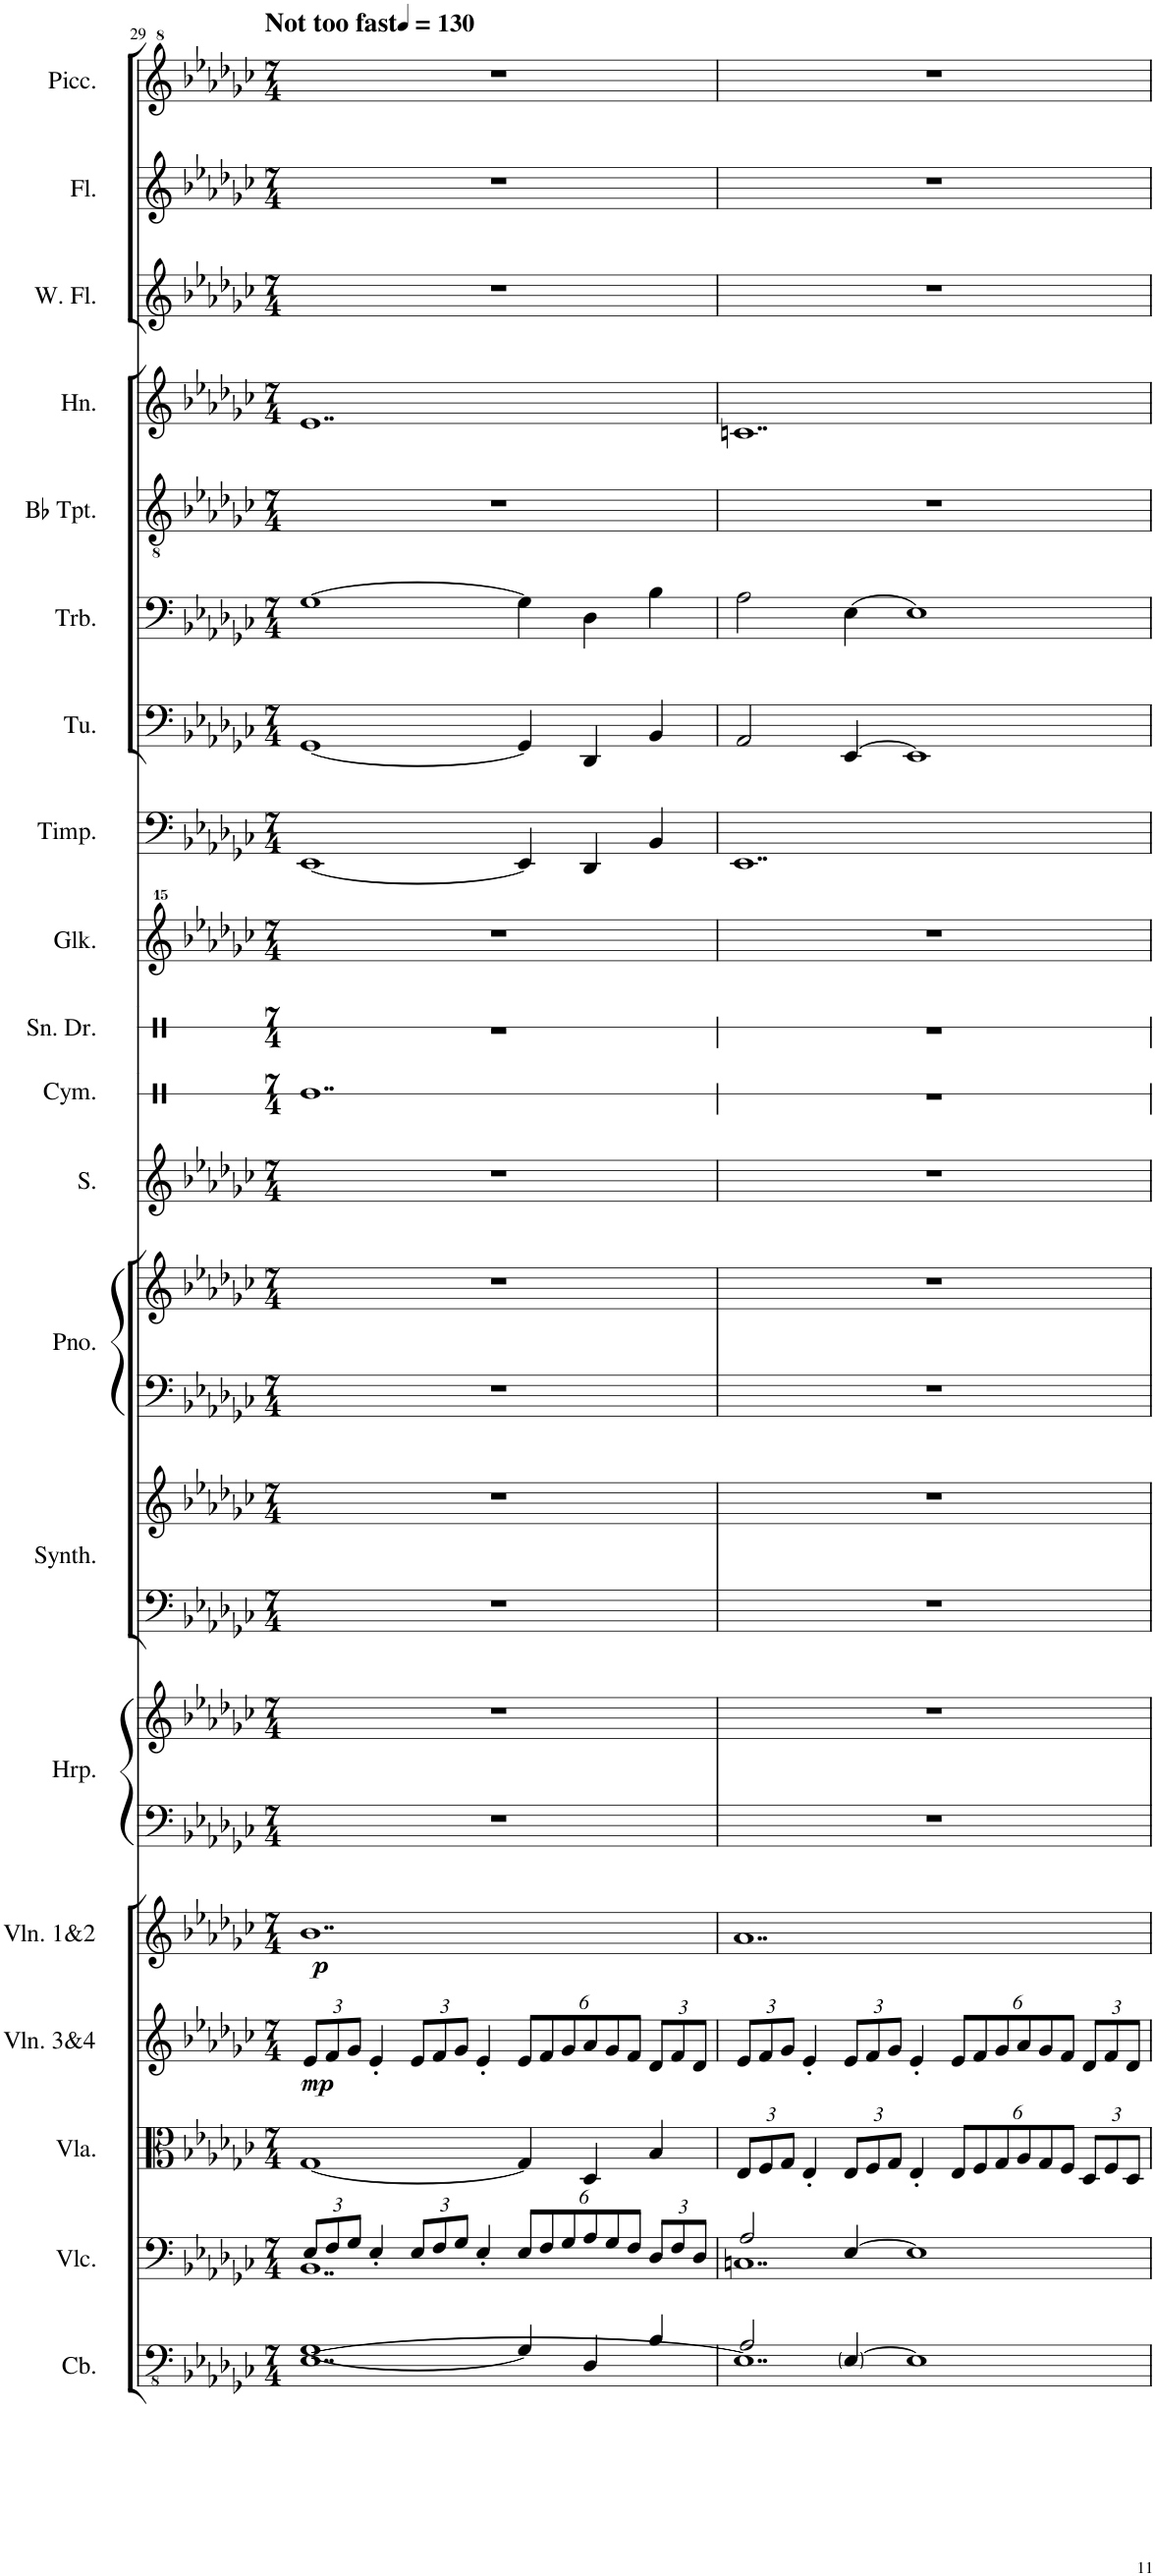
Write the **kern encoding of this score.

**kern	**kern	**kern	**kern	**dynam	**kern	**dynam	**kern	**kern	**kern	**kern	**kern	**kern	**kern	**kern	**kern	**kern	**kern	**kern	**kern	**kern	**kern	**kern	**kern	**kern
*part23	*part22	*part21	*part20	*part20	*part19	*part19	*part18	*part17	*part16	*part15	*part14	*part13	*part12	*part11	*part10	*part9	*part8	*part7	*part6	*part5	*part4	*part3	*part2	*part1
*staff23	*staff22	*staff21	*staff20	*staff20	*staff19	*staff19	*staff18	*staff17	*staff16	*staff15	*staff14	*staff13	*staff12	*staff11	*staff10	*staff9	*staff8	*staff7	*staff6	*staff5	*staff4	*staff3	*staff2	*staff1
*I"Bass	*I"Cello	*I"Viola	*I"Violin 3&amp;4	*	*I"Violin 1&amp;2	*	*I"Harp	*I"Harp	*I"Synthesizer	*I"Synthesizer	*I"Piano	*I"Piano	*I"Soprano	*I"Crash Cymbal	*I"Snare Drum	*I"Glockenspiel	*I"Timpani	*I"Tuba	*I"Trombone	*I"Bb Trumpet	*I"Horn	*I"Water Flute	*I"Flute	*I"Piccolo
*	*	*I'Vla.	*I'Vln. 3&amp;4	*	*I'Vln. 1&amp;2	*	*I'Hrp.	*I'Hrp.	*I'Synth.	*I'Synth.	*I'Pno.	*I'Pno.	*I'S.	*I'Cym.	*I'Sn. Dr.	*I'Glk.	*I'Timp.	*I'Tu.	*I'Trb.	*I'Bb Tpt.	*I'Hn.	*I'W. Fl.	*I'Fl.	*I'Picc.
!!LO:PB:g=z
*clefFv4	*clefF4	*clefC3	*clefG2	*	*clefG2	*	*clefF4	*clefG2	*clefF4	*clefG2	*clefF4	*clefG2	*clefG2	*clefX	*clefX	*clefG^^2	*clefF4	*clefF4	*clefF4	*clefGv2	*clefG2	*clefG2	*clefG2	*clefG^2
*	*	*	*	*	*	*	*	*	*	*	*	*	*	*	*	*	*	*	*	*ITrd1c2	*ITrd4c7	*	*	*ITrd-7c-12
*k[b-e-a-d-g-c-]	*k[b-e-a-d-g-c-]	*k[b-e-a-d-g-c-]	*k[b-e-a-d-g-c-]	*	*k[b-e-a-d-g-c-]	*	*k[b-e-a-d-g-c-]	*k[b-e-a-d-g-c-]	*k[b-e-a-d-g-c-]	*k[b-e-a-d-g-c-]	*k[b-e-a-d-g-c-]	*k[b-e-a-d-g-c-]	*k[b-e-a-d-g-c-]	*k[]	*k[]	*k[b-e-a-d-g-c-]	*k[b-e-a-d-g-c-]	*k[b-e-a-d-g-c-]	*k[b-e-a-d-g-c-]	*k[b-e-a-d-g-c-]	*k[b-e-a-d-g-c-]	*k[b-e-a-d-g-c-]	*k[b-e-a-d-g-c-]	*k[b-e-a-d-g-c-]
*M7/4	*M7/4	*M7/4	*M7/4	*	*M7/4	*	*M7/4	*M7/4	*M7/4	*M7/4	*M7/4	*M7/4	*M7/4	*M7/4	*M7/4	*M7/4	*M7/4	*M7/4	*M7/4	*M7/4	*M7/4	*M7/4	*M7/4	*M7/4
*MM130	*MM130	*MM130	*MM130	*	*MM130	*	*MM130	*MM130	*MM130	*MM130	*MM130	*MM130	*MM130	*MM130	*MM130	*MM130	*MM130	*MM130	*MM130	*MM130	*MM130	*MM130	*MM130	*MM130
=29	=29	=29	=29	=29	=29	=29	=29	=29	=29	=29	=29	=29	=29	=29	=29	=29	=29	=29	=29	=29	=29	=29	=29	=29
*^	*	*	*	*	*	*	*	*	*	*	*	*	*	*	*	*	*	*	*	*	*	*	*	*
*	*	*Xbrackettup	*	*Xbrackettup	*	*	*	*	*	*	*	*	*	*	*	*	*	*	*	*	*	*	*	*	*
*	*	*^	*^	*	*	*	*	*	*	*	*	*	*	*	*	*	*	*	*^	*	*	*	*	*	*
!	!	!	!	!	!	!	!	!	!	!	!	!	!	!	!	!	!	!	!	!	!	!	!	!	!	!	!	!LO:TX:a:B:t=Not too fast
!	!	!	!	!	!	!	!LO:DY:b	!	!LO:DY:b	!	!	!	!	!	!	!	!	!	!	!	!	!	!	!	!	!	!	!
[1..EE-	[1GG-	12E-/L	1..BB-	1..ryy	[1G-	12e-/L	mp	1..b-	p	1..r	1..r	1..r	1..r	1..r	1..r	1..r	1..Re	1..r	1..r	[1EE-	1..ryy	[1GG-	[1G-	1..r	1..e-	1..r	1..r	1..r
.	.	12F/	.	.	.	12f/	.	.	.	.	.	.	.	.	.	.	.	.	.	.	.	.	.	.	.	.	.	.
.	.	12G-/J	.	.	.	12g-/J	.	.	.	.	.	.	.	.	.	.	.	.	.	.	.	.	.	.	.	.	.	.
.	.	4E-'</	.	.	.	4e-'/	.	.	.	.	.	.	.	.	.	.	.	.	.	.	.	.	.	.	.	.	.	.
.	.	12E-/L	.	.	.	12e-/L	.	.	.	.	.	.	.	.	.	.	.	.	.	.	.	.	.	.	.	.	.	.
.	.	12F/	.	.	.	12f/	.	.	.	.	.	.	.	.	.	.	.	.	.	.	.	.	.	.	.	.	.	.
.	.	12G-/J	.	.	.	12g-/J	.	.	.	.	.	.	.	.	.	.	.	.	.	.	.	.	.	.	.	.	.	.
.	.	4E-'</	.	.	.	4e-'/	.	.	.	.	.	.	.	.	.	.	.	.	.	.	.	.	.	.	.	.	.	.
.	4GG-/]	12E-/L	.	.	4G-/]	12e-/L	.	.	.	.	.	.	.	.	.	.	.	.	.	4EE-/]	.	4GG-/]	4G-\]	.	.	.	.	.
.	.	12F/	.	.	.	12f/	.	.	.	.	.	.	.	.	.	.	.	.	.	.	.	.	.	.	.	.	.	.
.	.	12G-/	.	.	.	12g-/	.	.	.	.	.	.	.	.	.	.	.	.	.	.	.	.	.	.	.	.	.	.
.	4DD-/	12A-/	.	.	4D-/	12a-/	.	.	.	.	.	.	.	.	.	.	.	.	.	4DD-/	.	4DD-/	4D-\	.	.	.	.	.
.	.	12G-/	.	.	.	12g-/	.	.	.	.	.	.	.	.	.	.	.	.	.	.	.	.	.	.	.	.	.	.
.	.	12F/J	.	.	.	12f/J	.	.	.	.	.	.	.	.	.	.	.	.	.	.	.	.	.	.	.	.	.	.
.	4BB-/	12D-/L	.	.	4B-/	12d-/L	.	.	.	.	.	.	.	.	.	.	.	.	.	4BB-/	.	4BB-/	4B-\	.	.	.	.	.
.	.	12F/	.	.	.	12f/	.	.	.	.	.	.	.	.	.	.	.	.	.	.	.	.	.	.	.	.	.	.
.	.	12D-/J	.	.	.	12d-/J	.	.	.	.	.	.	.	.	.	.	.	.	.	.	.	.	.	.	.	.	.	.
*	*	*	*	*v	*v	*	*	*	*	*	*	*	*	*	*	*	*	*	*	*	*	*	*	*	*	*	*	*
=30	=30	=30	=30	=30	=30	=30	=30	=30	=30	=30	=30	=30	=30	=30	=30	=30	=30	=30	=30	=30	=30	=30	=30	=30	=30	=30	=30
*	*	*	*	*Xbrackettup	*	*	*	*	*	*	*	*	*	*	*	*	*	*	*	*	*	*	*	*	*	*	*
1..EE-]	2AA-/	1..Cn	2A-/	12E-/L	12e-/L	.	1..a-	.	1..r	1..r	1..r	1..r	1..r	1..r	1..r	1..r	1..r	1..r	1..EE-	1..ryy	2AA-/	2A-\	1..r	1..cn	1..r	1..r	1..r
.	.	.	.	12F/	12f/	.	.	.	.	.	.	.	.	.	.	.	.	.	.	.	.	.	.	.	.	.	.
.	.	.	.	12G-/J	12g-/J	.	.	.	.	.	.	.	.	.	.	.	.	.	.	.	.	.	.	.	.	.	.
.	.	.	.	4E-'/	4e-'/	.	.	.	.	.	.	.	.	.	.	.	.	.	.	.	.	.	.	.	.	.	.
.	[4EE-/	.	[4E-/	12E-/L	12e-/L	.	.	.	.	.	.	.	.	.	.	.	.	.	.	.	[4EE-/	[4E-\	.	.	.	.	.
.	.	.	.	12F/	12f/	.	.	.	.	.	.	.	.	.	.	.	.	.	.	.	.	.	.	.	.	.	.
.	.	.	.	12G-/J	12g-/J	.	.	.	.	.	.	.	.	.	.	.	.	.	.	.	.	.	.	.	.	.	.
.	1EE-]	.	1E-]	4E-'/	4e-'/	.	.	.	.	.	.	.	.	.	.	.	.	.	.	.	1EE-]	1E-]	.	.	.	.	.
.	.	.	.	12E-/L	12e-/L	.	.	.	.	.	.	.	.	.	.	.	.	.	.	.	.	.	.	.	.	.	.
.	.	.	.	12F/	12f/	.	.	.	.	.	.	.	.	.	.	.	.	.	.	.	.	.	.	.	.	.	.
.	.	.	.	12G-/	12g-/	.	.	.	.	.	.	.	.	.	.	.	.	.	.	.	.	.	.	.	.	.	.
.	.	.	.	12A-/	12a-/	.	.	.	.	.	.	.	.	.	.	.	.	.	.	.	.	.	.	.	.	.	.
.	.	.	.	12G-/	12g-/	.	.	.	.	.	.	.	.	.	.	.	.	.	.	.	.	.	.	.	.	.	.
.	.	.	.	12F/J	12f/J	.	.	.	.	.	.	.	.	.	.	.	.	.	.	.	.	.	.	.	.	.	.
.	.	.	.	12D-/L	12d-/L	.	.	.	.	.	.	.	.	.	.	.	.	.	.	.	.	.	.	.	.	.	.
.	.	.	.	12F/	12f/	.	.	.	.	.	.	.	.	.	.	.	.	.	.	.	.	.	.	.	.	.	.
.	.	.	.	12D-/J	12d-/J	.	.	.	.	.	.	.	.	.	.	.	.	.	.	.	.	.	.	.	.	.	.
*v	*v	*	*	*	*	*	*	*	*	*	*	*	*	*	*	*	*	*	*	*v	*v	*	*	*	*	*	*
*	*v	*v	*	*	*	*	*	*	*	*	*	*	*	*	*	*	*	*	*	*	*	*	*	*	*
=	=	=	=	=	=	=	=	=	=	=	=	=	=	=	=	=	=	=	=	=	=	=	=	=
*-	*-	*-	*-	*-	*-	*-	*-	*-	*-	*-	*-	*-	*-	*-	*-	*-	*-	*-	*-	*-	*-	*-	*-	*-
